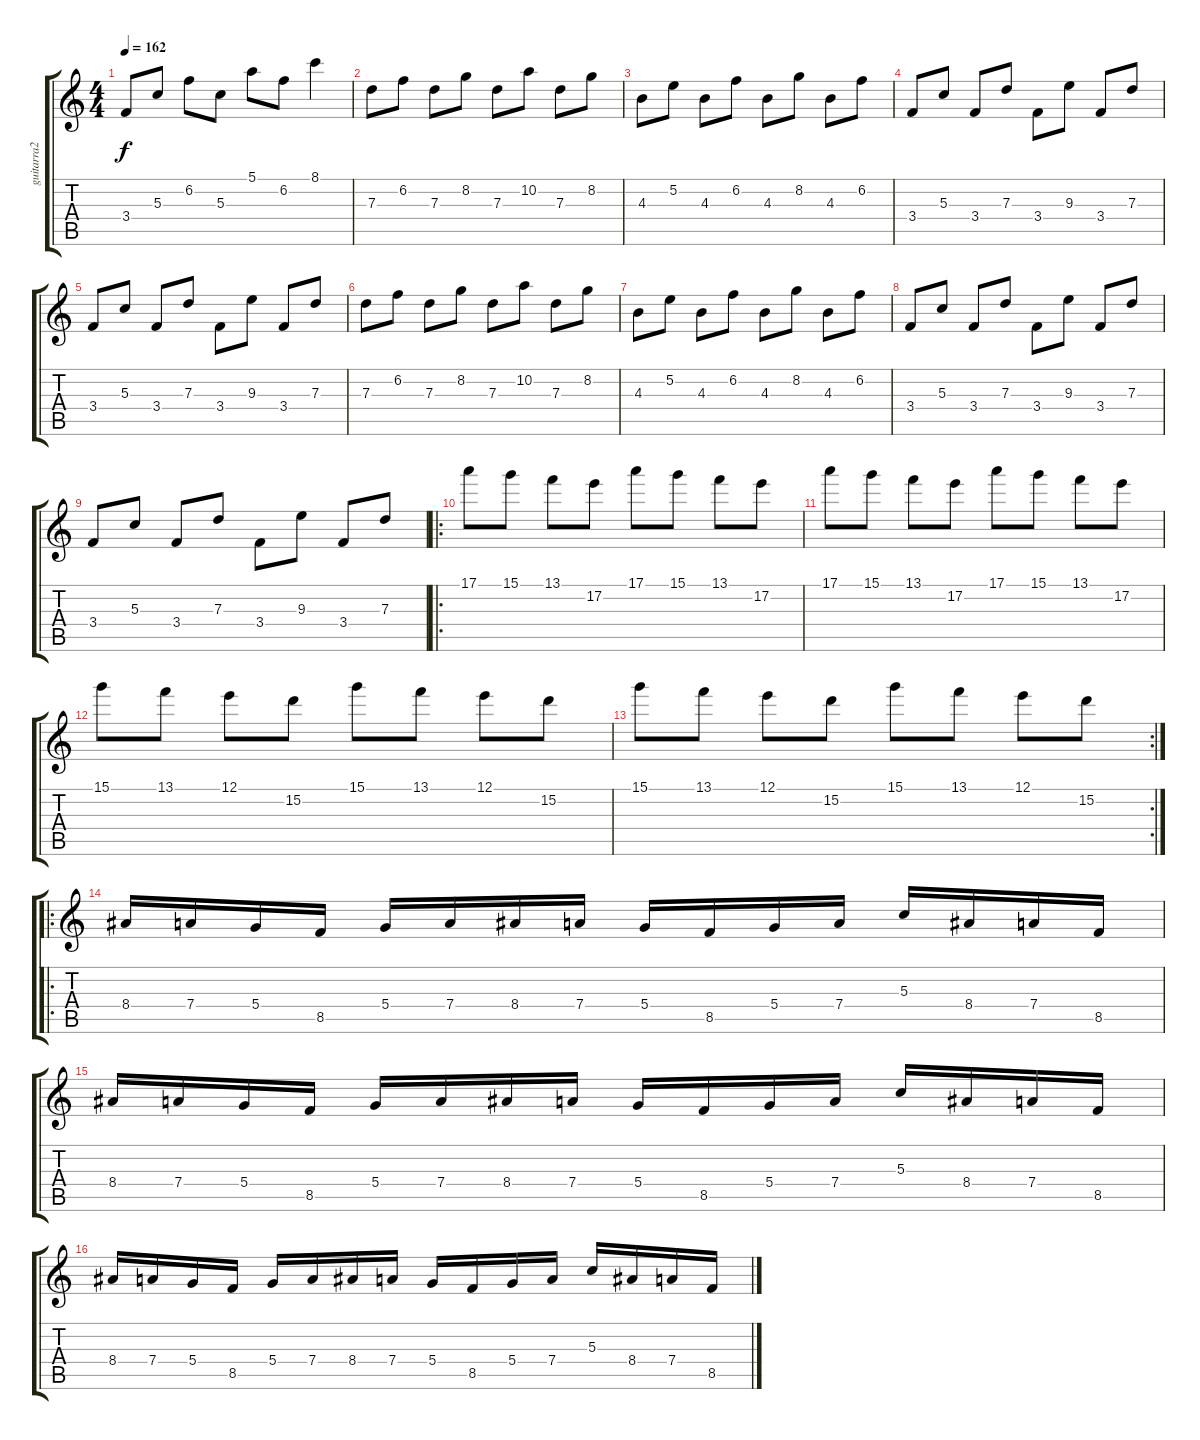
\track ("guitarra2" "guitarra2") {instrument overdrivenguitar}
\staff {score tabs}
\tuning (E4 B3 G3 D3 A2 E2) {hide}
\ts (4 4)
\tempo 162
\clef g2
\ks c
3.4.8{dy f} 5.3.8 6.2.8 5.3.8 5.1.8 6.2.8 8.1.4 |
7.3.8 6.2.8 7.3.8 8.2.8 7.3.8 10.2.8 7.3.8 8.2.8 |
4.3.8 5.2.8 4.3.8 6.2.8 4.3.8 8.2.8 4.3.8 6.2.8 |
3.4.8 5.3.8 3.4.8 7.3.8 3.4.8 9.3.8 3.4.8 7.3.8 |
3.4.8 5.3.8 3.4.8 7.3.8 3.4.8 9.3.8 3.4.8 7.3.8 |
7.3.8 6.2.8 7.3.8 8.2.8 7.3.8 10.2.8 7.3.8 8.2.8 |
4.3.8 5.2.8 4.3.8 6.2.8 4.3.8 8.2.8 4.3.8 6.2.8 |
3.4.8 5.3.8 3.4.8 7.3.8 3.4.8 9.3.8 3.4.8 7.3.8 |
3.4.8 5.3.8 3.4.8 7.3.8 3.4.8 9.3.8 3.4.8 7.3.8 |
\ro
17.1.8 15.1.8 13.1.8 17.2.8 17.1.8 15.1.8 13.1.8 17.2.8 |
17.1.8 15.1.8 13.1.8 17.2.8 17.1.8 15.1.8 13.1.8 17.2.8 |
15.1.8 13.1.8 12.1.8 15.2.8 15.1.8 13.1.8 12.1.8 15.2.8 |
\rc 2
15.1.8 13.1.8 12.1.8 15.2.8 15.1.8 13.1.8 12.1.8 15.2.8 |
\ro
8.4.16 7.4.16 5.4.16 8.5.16 5.4.16 7.4.16 8.4.16 7.4.16 5.4.16 8.5.16 5.4.16 7.4.16 5.3.16 8.4.16 7.4.16 8.5.16 |
8.4.16 7.4.16 5.4.16 8.5.16 5.4.16 7.4.16 8.4.16 7.4.16 5.4.16 8.5.16 5.4.16 7.4.16 5.3.16 8.4.16 7.4.16 8.5.16 |
8.4.16 7.4.16 5.4.16 8.5.16 5.4.16 7.4.16 8.4.16 7.4.16 5.4.16 8.5.16 5.4.16 7.4.16 5.3.16 8.4.16 7.4.16 8.5.16
